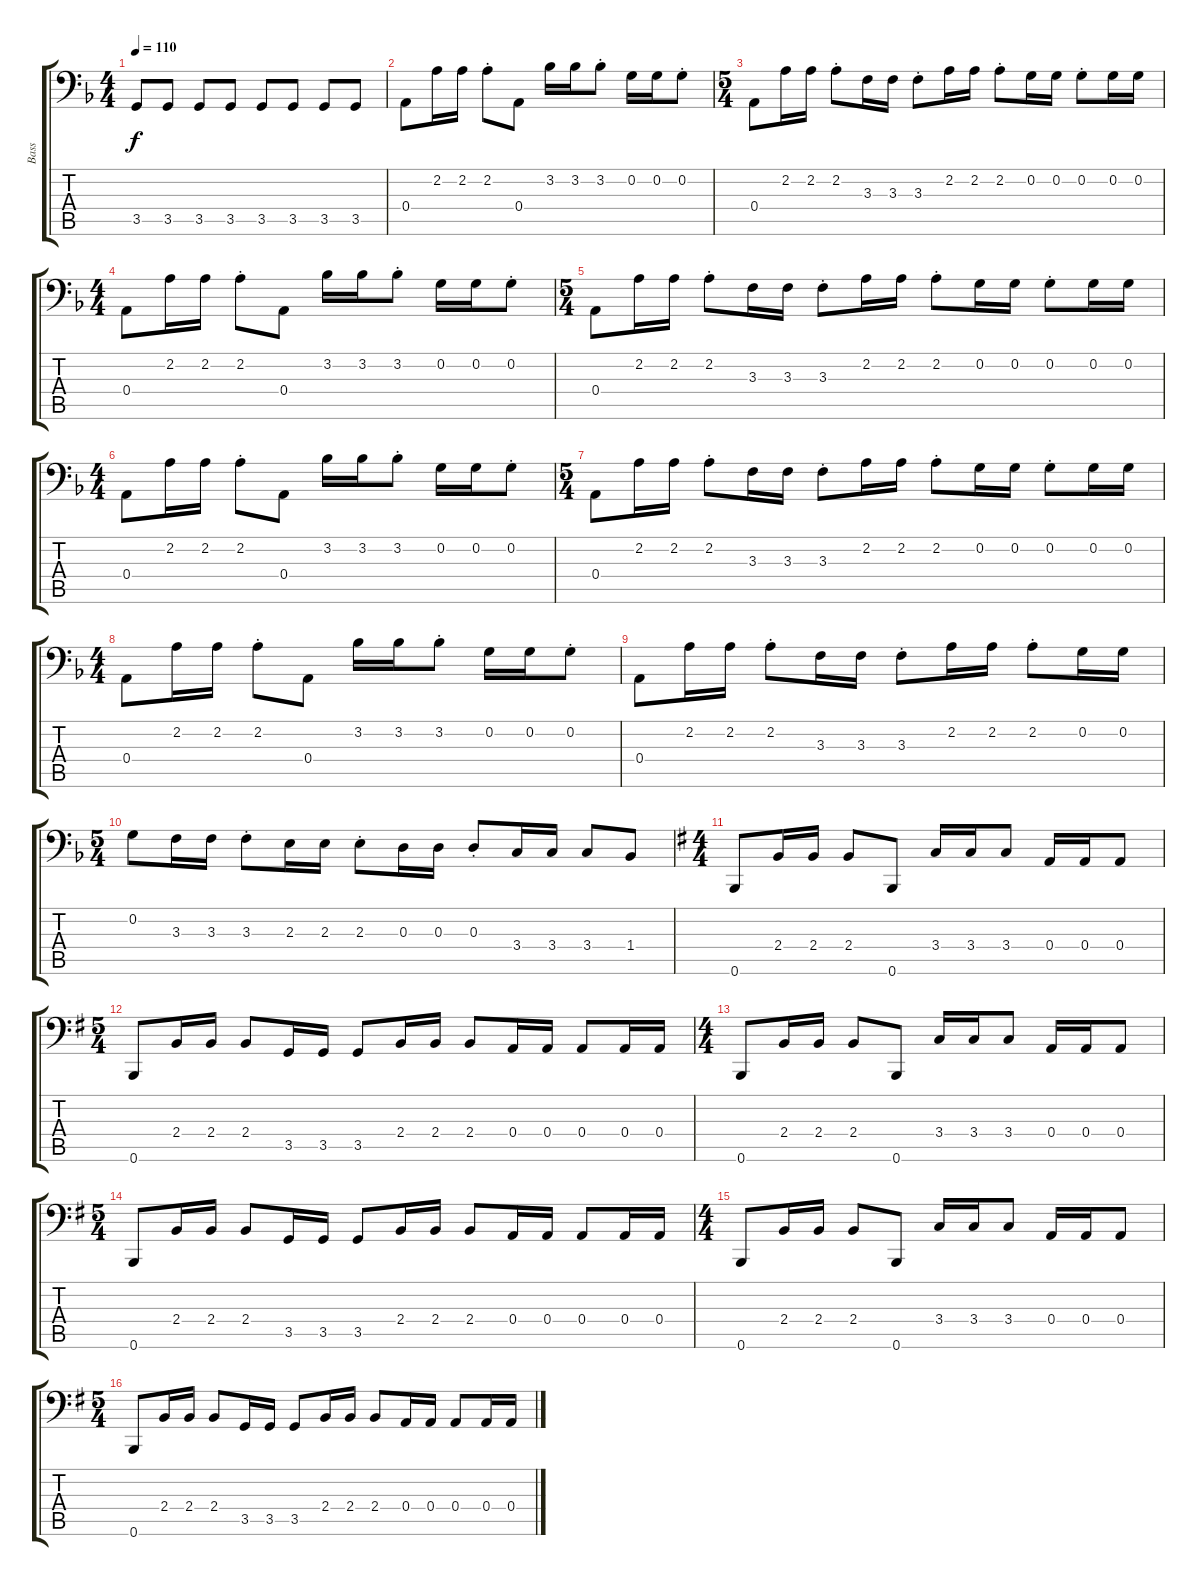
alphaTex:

\track ("Bass" "Bass") {instrument electricbassfinger}
\staff {score tabs}
\tuning (C3 G2 D2 A1 E1 B0) {hide}
\ts (4 4)
\tempo 110
\clef f4
\ks f
3.5.8{dy f} 3.5.8 3.5.8 3.5.8 3.5.8 3.5.8 3.5.8 3.5.8 |
0.4.8 2.2.16 2.2.16 2.2{st}.8 0.4.8 3.2.16 3.2.16 3.2{st}.8 0.2.16 0.2.16 0.2{st}.8 |
\ts (5 4)
0.4.8 2.2.16 2.2.16 2.2{st}.8 3.3.16 3.3.16 3.3{st}.8 2.2.16 2.2.16 2.2{st}.8 0.2.16 0.2.16 0.2{st}.8 0.2.16 0.2.16 |
\ts (4 4)
0.4.8 2.2.16 2.2.16 2.2{st}.8 0.4.8 3.2.16 3.2.16 3.2{st}.8 0.2.16 0.2.16 0.2{st}.8 |
\ts (5 4)
0.4.8 2.2.16 2.2.16 2.2{st}.8 3.3.16 3.3.16 3.3{st}.8 2.2.16 2.2.16 2.2{st}.8 0.2.16 0.2.16 0.2{st}.8 0.2.16 0.2.16 |
\ts (4 4)
0.4.8 2.2.16 2.2.16 2.2{st}.8 0.4.8 3.2.16 3.2.16 3.2{st}.8 0.2.16 0.2.16 0.2{st}.8 |
\ts (5 4)
0.4.8 2.2.16 2.2.16 2.2{st}.8 3.3.16 3.3.16 3.3{st}.8 2.2.16 2.2.16 2.2{st}.8 0.2.16 0.2.16 0.2{st}.8 0.2.16 0.2.16 |
\ts (4 4)
0.4.8 2.2.16 2.2.16 2.2{st}.8 0.4.8 3.2.16 3.2.16 3.2{st}.8 0.2.16 0.2.16 0.2{st}.8 |
0.4.8 2.2.16 2.2.16 2.2{st}.8 3.3.16 3.3.16 3.3{st}.8 2.2.16 2.2.16 2.2{st}.8 0.2.16 0.2.16 |
\ts (5 4)
0.2.8 3.3.16 3.3.16 3.3{st}.8 2.3.16 2.3.16 2.3{st}.8 0.3.16 0.3.16 0.3{st}.8 3.4.16 3.4.16 3.4.8 1.4.8 |
\ts (4 4)
\ks g
0.6.8 2.4.16 2.4.16 2.4.8 0.6.8 3.4.16 3.4.16 3.4.8 0.4.16 0.4.16 0.4.8 |
\ts (5 4)
0.6.8 2.4.16 2.4.16 2.4.8 3.5.16 3.5.16 3.5.8 2.4.16 2.4.16 2.4.8 0.4.16 0.4.16 0.4.8 0.4.16 0.4.16 |
\ts (4 4)
0.6.8 2.4.16 2.4.16 2.4.8 0.6.8 3.4.16 3.4.16 3.4.8 0.4.16 0.4.16 0.4.8 |
\ts (5 4)
0.6.8 2.4.16 2.4.16 2.4.8 3.5.16 3.5.16 3.5.8 2.4.16 2.4.16 2.4.8 0.4.16 0.4.16 0.4.8 0.4.16 0.4.16 |
\ts (4 4)
0.6.8 2.4.16 2.4.16 2.4.8 0.6.8 3.4.16 3.4.16 3.4.8 0.4.16 0.4.16 0.4.8 |
\ts (5 4)
0.6.8 2.4.16 2.4.16 2.4.8 3.5.16 3.5.16 3.5.8 2.4.16 2.4.16 2.4.8 0.4.16 0.4.16 0.4.8 0.4.16 0.4.16
